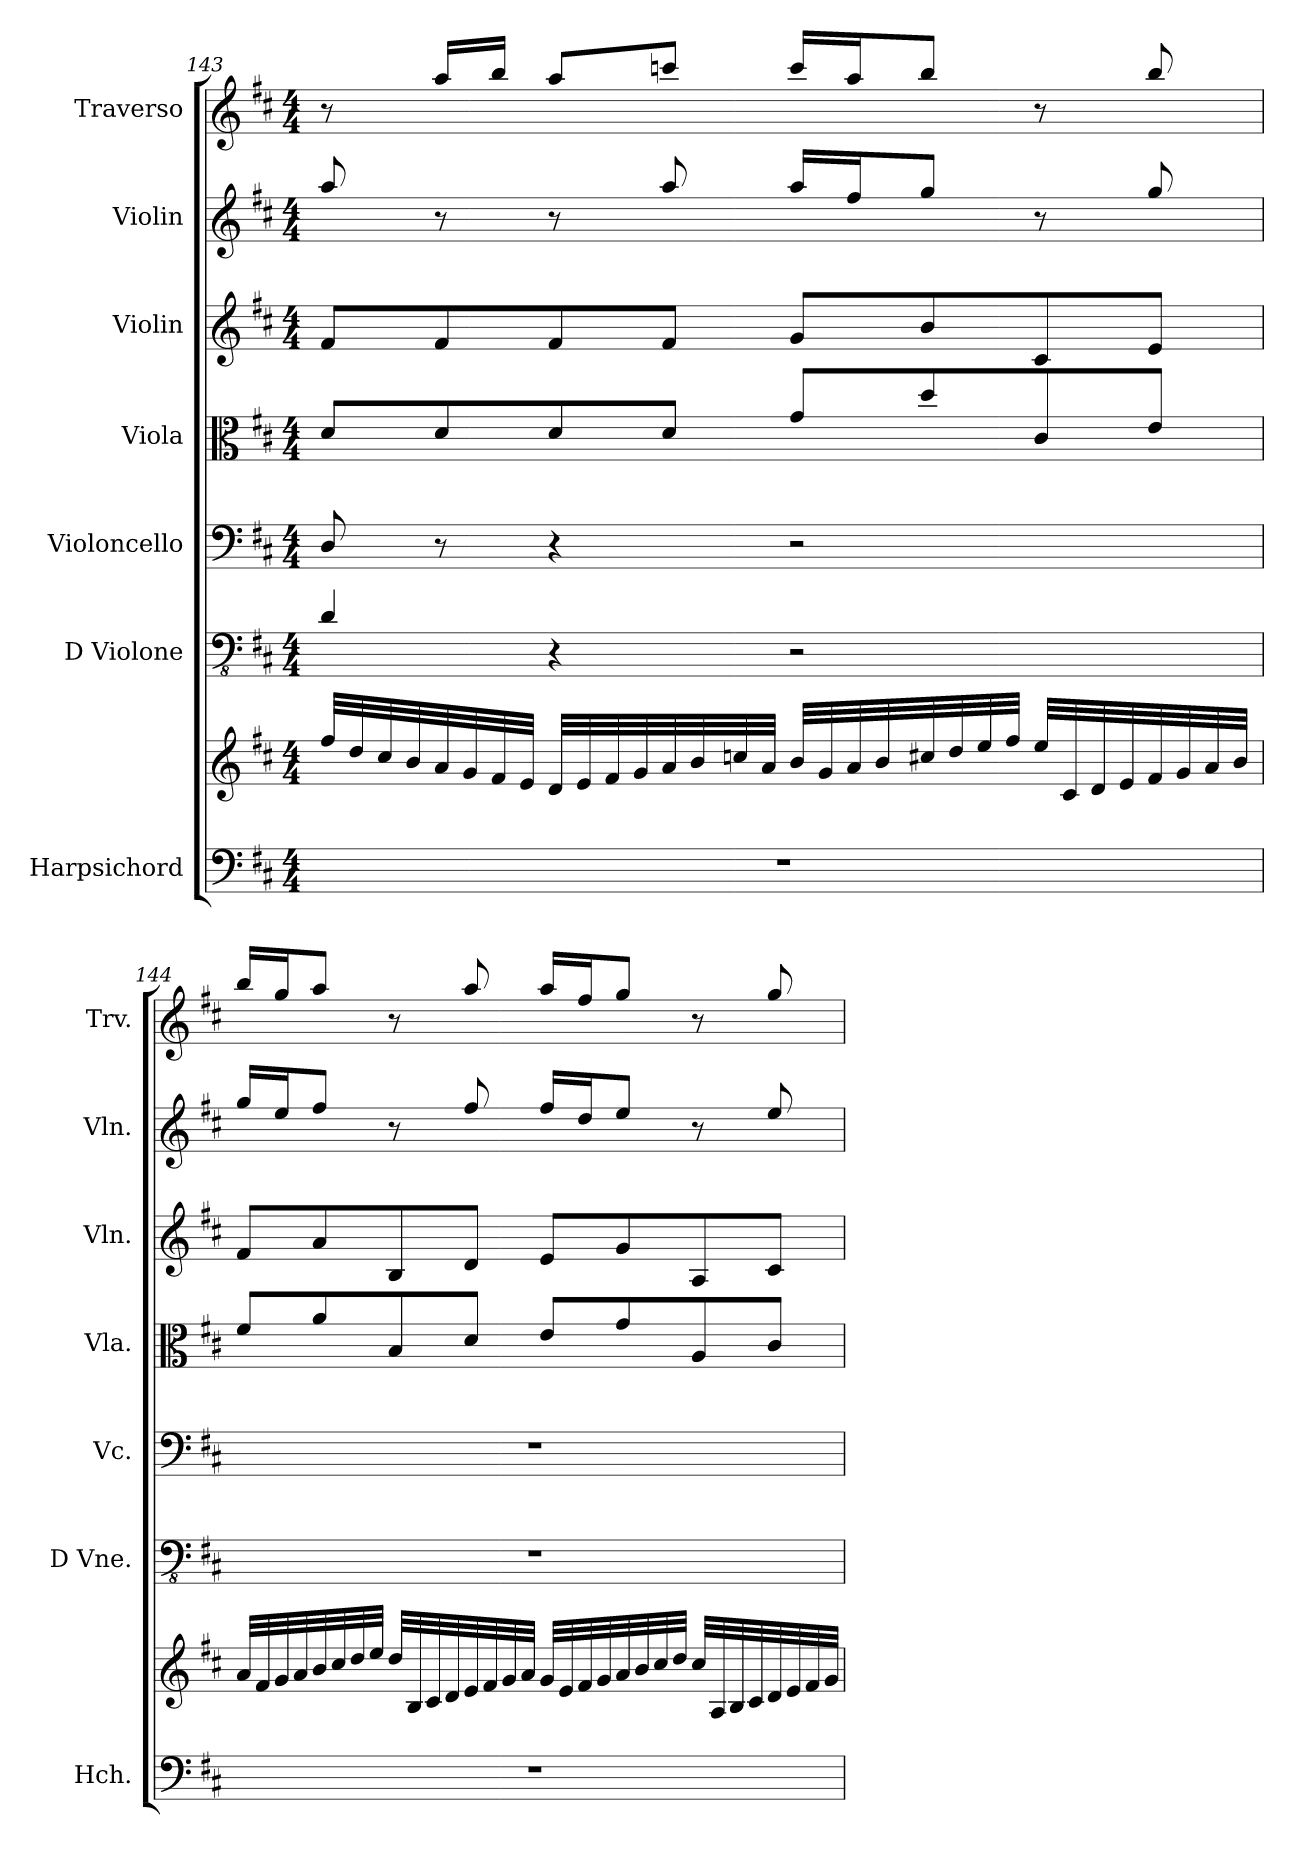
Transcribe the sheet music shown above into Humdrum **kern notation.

**kern	**kern	**kern	**kern	**kern	**kern	**kern	**kern
*part7	*part7	*part6	*part5	*part4	*part3	*part2	*part1
*staff8	*staff7	*staff6	*staff5	*staff4	*staff3	*staff2	*staff1
*I"Harpsichord	*	*I"D Violone	*I"Violoncello	*I"Viola	*I"Violin	*I"Violin	*I"Traverso
*I'Hch.	*	*I'D Vne.	*I'Vc.	*I'Vla.	*I'Vln.	*I'Vln.	*I'Trv.
!!LO:PB:g=z
*clefF4	*clefG2	*clefFv4	*clefF4	*clefC3	*clefG2	*clefG2	*clefG2
*	*	*ITrd7c12	*	*	*	*	*
*k[f#c#]	*k[f#c#]	*k[f#c#]	*k[f#c#]	*k[f#c#]	*k[f#c#]	*k[f#c#]	*k[f#c#]
*M4/4	*M4/4	*M4/4	*M4/4	*M4/4	*M4/4	*M4/4	*M4/4
=143	=143	=143	=143	=143	=143	=143	=143
1r	32ff#/LLL	4DD/	8D/	8d/L	8f#/L	8aa/	8r
.	32dd/	.	.	.	.	.	.
.	32cc#/	.	.	.	.	.	.
.	32b/	.	.	.	.	.	.
.	32a/	.	8r	8d/	8f#/	8r	16aa/LL
.	32g/	.	.	.	.	.	.
.	32f#/	.	.	.	.	.	16bb/JJ
.	32e/JJJ	.	.	.	.	.	.
.	32d/LLL	4r	4r	8d/	8f#/	8r	8aa/L
.	32e/	.	.	.	.	.	.
.	32f#/	.	.	.	.	.	.
.	32g/	.	.	.	.	.	.
.	32a/	.	.	8d/J	8f#/J	8aa/	8cccn/J
.	32b/	.	.	.	.	.	.
.	32ccn/	.	.	.	.	.	.
.	32a/JJJ	.	.	.	.	.	.
.	32b/LLL	2r	2r	8g/L	8g/L	16aa/LL	16ccc/LL
.	32g/	.	.	.	.	.	.
.	32a/	.	.	.	.	16ff#/J	16aa/J
.	32b/	.	.	.	.	.	.
.	32cc#X/	.	.	8dd/	8b/	8gg/J	8bb/J
.	32dd/	.	.	.	.	.	.
.	32ee/	.	.	.	.	.	.
.	32ff#/JJJ	.	.	.	.	.	.
.	32ee/LLL	.	.	8c#/	8c#/	8r	8r
.	32c#/	.	.	.	.	.	.
.	32d/	.	.	.	.	.	.
.	32e/	.	.	.	.	.	.
.	32f#/	.	.	8e/J	8e/J	8gg/	8bb/
.	32g/	.	.	.	.	.	.
.	32a/	.	.	.	.	.	.
.	32b/JJJ	.	.	.	.	.	.
!!LO:PB:g=z
=144	=144	=144	=144	=144	=144	=144	=144
1r	32a/LLL	1r	1r	8f#/L	8f#/L	16gg/LL	16bb/LL
.	32f#/	.	.	.	.	.	.
.	32g/	.	.	.	.	16ee/J	16gg/J
.	32a/	.	.	.	.	.	.
.	32b/	.	.	8a/	8a/	8ff#/J	8aa/J
.	32cc#/	.	.	.	.	.	.
.	32dd/	.	.	.	.	.	.
.	32ee/JJJ	.	.	.	.	.	.
.	32dd/LLL	.	.	8B/	8B/	8r	8r
.	32B/	.	.	.	.	.	.
.	32c#/	.	.	.	.	.	.
.	32d/	.	.	.	.	.	.
.	32e/	.	.	8d/J	8d/J	8ff#/	8aa/
.	32f#/	.	.	.	.	.	.
.	32g/	.	.	.	.	.	.
.	32a/JJJ	.	.	.	.	.	.
.	32g/LLL	.	.	8e/L	8e/L	16ff#/LL	16aa/LL
.	32e/	.	.	.	.	.	.
.	32f#/	.	.	.	.	16dd/J	16ff#/J
.	32g/	.	.	.	.	.	.
.	32a/	.	.	8g/	8g/	8ee/J	8gg/J
.	32b/	.	.	.	.	.	.
.	32cc#/	.	.	.	.	.	.
.	32dd/JJJ	.	.	.	.	.	.
.	32cc#/LLL	.	.	8A/	8A/	8r	8r
.	32A/	.	.	.	.	.	.
.	32B/	.	.	.	.	.	.
.	32c#/	.	.	.	.	.	.
.	32d/	.	.	8c#/J	8c#/J	8ee/	8gg/
.	32e/	.	.	.	.	.	.
.	32f#/	.	.	.	.	.	.
.	32g/JJJ	.	.	.	.	.	.
=	=	=	=	=	=	=	=
*-	*-	*-	*-	*-	*-	*-	*-
